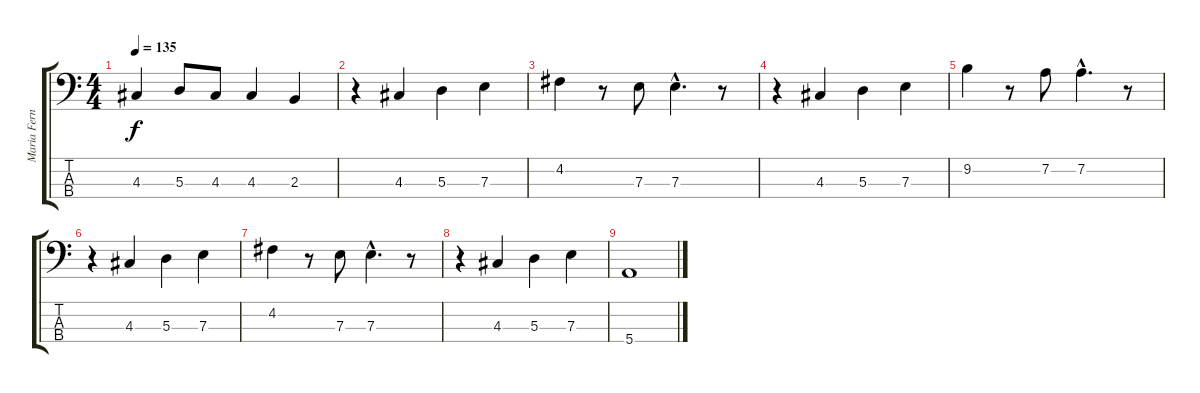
\track ("Maria Fernanda Aldana" "Maria Fern") {instrument electricbassfinger}
\staff {score tabs}
\tuning (G2 D2 A1 E1) {hide}
\ts (4 4)
\tempo 135
\clef f4
\ks c
4.3.4{dy f} 5.3.8 4.3.8 4.3.4 2.3.4 |
r.4 4.3.4 5.3.4 7.3.4 |
4.2.4 r.8 7.3.8 7.3{hac}.4{d} r.8 |
r.4 4.3.4 5.3.4 7.3.4 |
9.2.4 r.8 7.2.8 7.2{hac}.4{d} r.8 |
r.4 4.3.4 5.3.4 7.3.4 |
4.2.4 r.8 7.3.8 7.3{hac}.4{d} r.8 |
r.4 4.3.4 5.3.4 7.3.4 |
5.4.1
